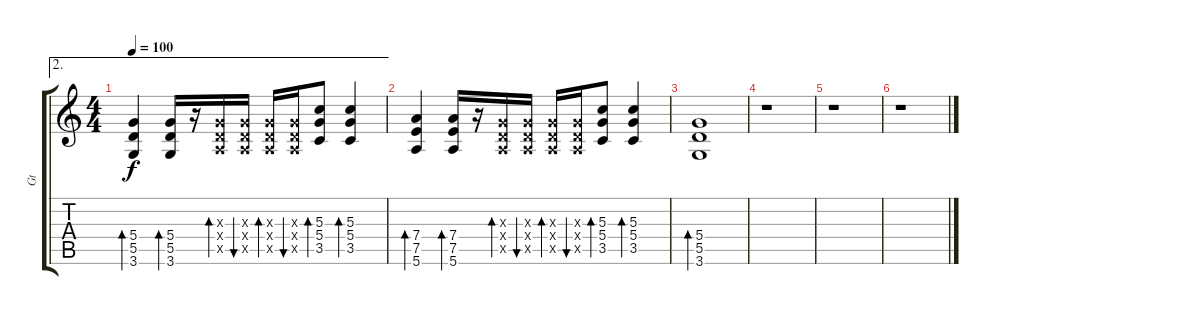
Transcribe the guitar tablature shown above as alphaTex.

\track ("Gt" "Gt") {instrument acousticguitarsteel}
\staff {score tabs}
\tuning (E4 B3 G3 D3 A2 E2) {hide}
\ae 2
\ts (4 4)
\tempo 100
\clef g2
\ks c
(5.4 5.5 3.6).4{bd 60 dy f} (5.4 5.5 3.6).16{bd 60} r.16 (0.3{x} 0.4{x} 0.5{x}).16{bd 60} (0.3{x} 0.4{x} 0.5{x}).16{bu 60} (0.3{x} 0.4{x} 0.5{x}).16{bd 60} (0.3{x} 0.4{x} 0.5{x}).16{bu 60} (5.3 5.4 3.5).8{bd 60} (5.3 5.4 3.5).4{bd 60} |
(7.4 7.5 5.6).4{bd 60} (7.4 7.5 5.6).16{bd 60} r.16 (0.3{x} 0.4{x} 0.5{x}).16{bd 60} (0.3{x} 0.4{x} 0.5{x}).16{bu 60} (0.3{x} 0.4{x} 0.5{x}).16{bd 60} (0.3{x} 0.4{x} 0.5{x}).16{bu 60} (5.3 5.4 3.5).8{bd 60} (5.3 5.4 3.5).4{bd 60} |
(5.4 5.5 3.6).1{bd 60} |
r.1 |
r.1 |
r.1
